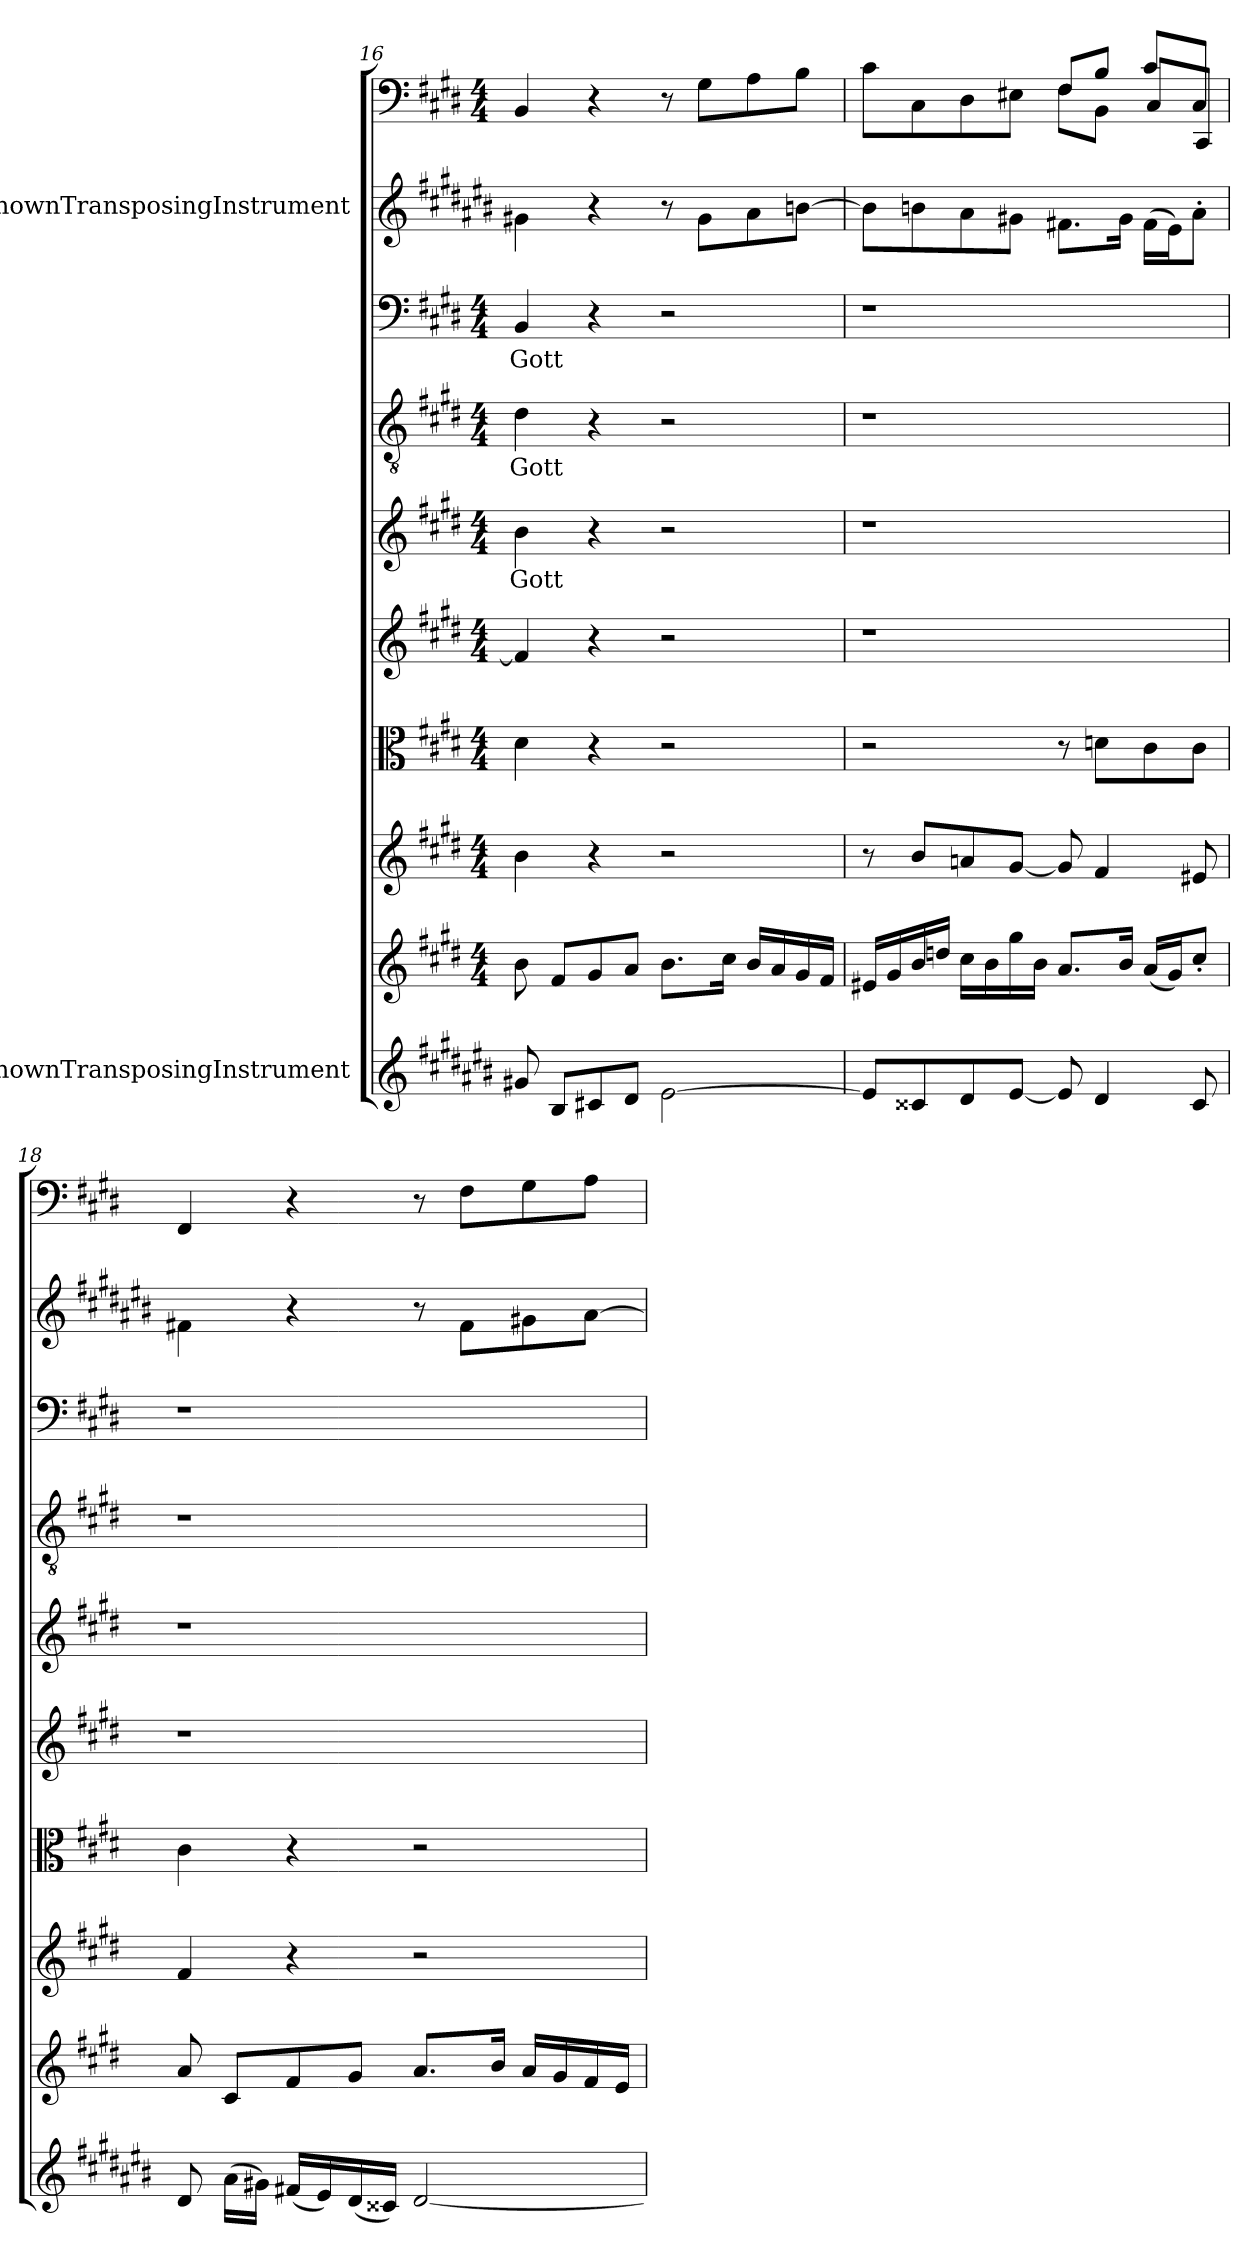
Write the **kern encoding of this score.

**kern	**kern	**kern	**kern	**kern	**kern	**text	**kern	**text	**kern	**text	**kern	**kern
*part10	*part9	*part8	*part7	*part6	*part5	*part5	*part4	*part4	*part3	*part3	*part2	*part1
*staff10	*staff9	*staff8	*staff7	*staff6	*staff5	*staff5	*staff4	*staff4	*staff3	*staff3	*staff2	*staff1
*I"UnknownTransposingInstrument	*	*	*	*	*	*	*	*	*	*	*I"UnknownTransposingInstrument	*
*clefG2	*clefG2	*clefG2	*clefC3	*clefG2	*clefG2	*	*clefGv2	*	*clefF4	*	*clefG2	*clefF4
*ITrd-2c-3	*	*	*	*	*	*	*	*	*	*	*ITrd-2c-3	*
*k[f#c#g#d#]	*k[f#c#g#d#]	*k[f#c#g#d#]	*k[f#c#g#d#]	*k[f#c#g#d#]	*k[f#c#g#d#]	*	*k[f#c#g#d#]	*	*k[f#c#g#d#]	*	*k[f#c#g#d#]	*k[f#c#g#d#]
*	*M4/4	*M4/4	*M4/4	*M4/4	*M4/4	*	*M4/4	*	*M4/4	*	*	*M4/4
=16	=16	=16	=16	=16	=16	=16	=16	=16	=16	=16	=16	=16
8bn/	8b\	4b\	4d#\	4f#/]	4b\	Gott	4d#\	Gott	4BB/	Gott	4bn\	4BB/
8d#/L	8f#/L	.	.	.	.	.	.	.	.	.	.	.
8en/	8g#/	4r	4r	4r	4r	.	4r	.	4r	.	4r	4r
8f#/J	8a/J	.	.	.	.	.	.	.	.	.	.	.
[2g#\	8.b\L	2r	2r	2r	2r	.	2r	.	2r	.	8r	8r
.	.	.	.	.	.	.	.	.	.	.	8b\L	8G#\L
.	16cc#\Jk	.	.	.	.	.	.	.	.	.	.	.
.	16b/LL	.	.	.	.	.	.	.	.	.	8cc#\	8A\
.	16a/	.	.	.	.	.	.	.	.	.	.	.
.	16g#/	.	.	.	.	.	.	.	.	.	[8ddn\J	8B\J
.	16f#/JJ	.	.	.	.	.	.	.	.	.	.	.
=17	=17	=17	=17	=17	=17	=17	=17	=17	=17	=17	=17	=17
*	*	*	*	*	*	*	*	*	*	*	*	*^
8g#/L]	16e#X/LL	8r	2r	1r	1r	.	1r	.	1r	.	8dd\L]	8c#\L	2ryy
.	16g#/	.	.	.	.	.	.	.	.	.	.	.	.
8e#X/	16b/	8b/L	.	.	.	.	.	.	.	.	8ddn\	8C#\	.
.	16ddn/JJ	.	.	.	.	.	.	.	.	.	.	.	.
8f#/	16cc#\LL	8an/	.	.	.	.	.	.	.	.	8cc#\	8D#\	.
.	16b\	.	.	.	.	.	.	.	.	.	.	.	.
[8g#/J	16gg#\	[8g#/J	.	.	.	.	.	.	.	.	8bn\J	8E#X\J	.
.	16b\JJ	.	.	.	.	.	.	.	.	.	.	.	.
8g#/]	8.a/L	8g#/]	8r	.	.	.	.	.	.	.	8.an\L	8F#/L	8F#\L
4f#/	.	4f#/	8dn\L	.	.	.	.	.	.	.	.	8B/J	8BB\J
.	16b/Jk	.	.	.	.	.	.	.	.	.	16b\Jk	.	.
.	(16a/LL	.	8c#\	.	.	.	.	.	.	.	(16a\LL	8c#/L	8C#\L
.	16g#/J)	.	.	.	.	.	.	.	.	.	16g#\J)	.	.
8e#/	8cc#'/J	8e#X/	8c#\J	.	.	.	.	.	.	.	8cc#'\J	8C#/J	8CC#/J
*	*	*	*	*	*	*	*	*	*	*	*	*v	*v
=18	=18	=18	=18	=18	=18	=18	=18	=18	=18	=18	=18	=18
8f#/	8a/	4f#/	4c#\	1r	1r	.	1r	.	1r	.	4an\	4FF#/
(16cc#\LL	8c#/L	.	.	.	.	.	.	.	.	.	.	.
16bn\JJ)	.	.	.	.	.	.	.	.	.	.	.	.
(16an/LL	8f#/	4r	4r	.	.	.	.	.	.	.	4r	4r
16g#/)	.	.	.	.	.	.	.	.	.	.	.	.
(16f#/	8g#/J	.	.	.	.	.	.	.	.	.	.	.
16e#X/JJ)	.	.	.	.	.	.	.	.	.	.	.	.
[2f#/	8.a/L	2r	2r	.	.	.	.	.	.	.	8r	8r
.	.	.	.	.	.	.	.	.	.	.	8a\L	8F#\L
.	16b/Jk	.	.	.	.	.	.	.	.	.	.	.
.	16a/LL	.	.	.	.	.	.	.	.	.	8bn\	8G#\
.	16g#/	.	.	.	.	.	.	.	.	.	.	.
.	16f#/	.	.	.	.	.	.	.	.	.	[8cc#\J	8A\J
.	16e/JJ	.	.	.	.	.	.	.	.	.	.	.
=	=	=	=	=	=	=	=	=	=	=	=	=
*-	*-	*-	*-	*-	*-	*-	*-	*-	*-	*-	*-	*-
